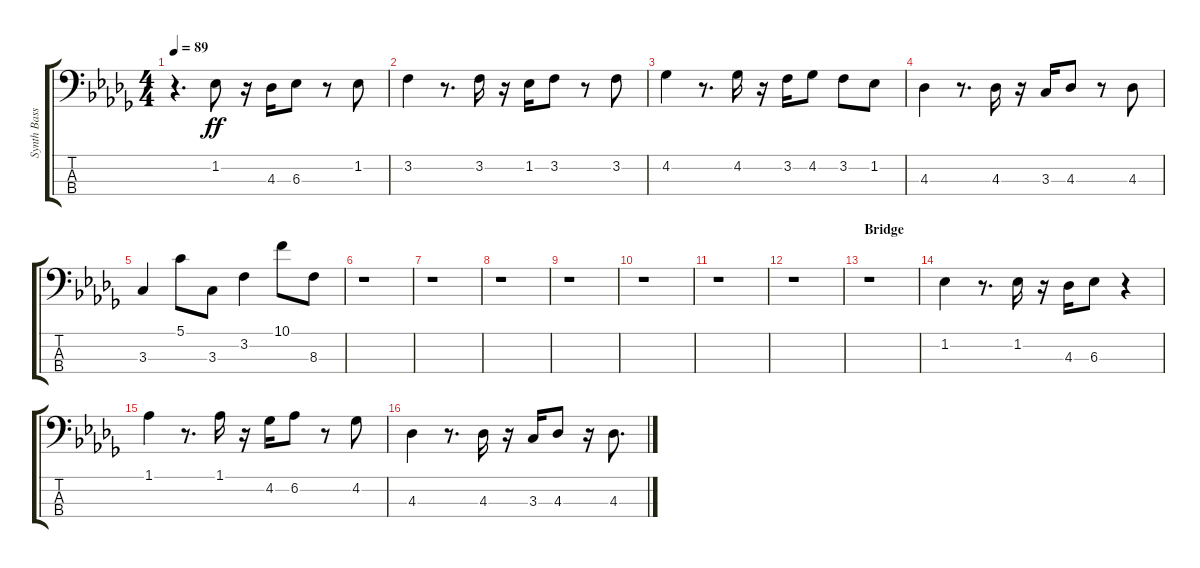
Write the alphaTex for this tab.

\track ("Synth Bass" "Synth Bass") {instrument synthbass2}
\staff {score tabs}
\tuning (G2 D2 A1 E1) {hide}
\ts (4 4)
\tempo 89
\clef f4
\ks bbminor
r.4{d dy ff} 1.2.8 r.16 4.3.16 6.3.8 r.8 1.2.8 |
3.2.4 r.8{d} 3.2.16 r.16 1.2.16 3.2.8 r.8 3.2.8 |
4.2.4 r.8{d} 4.2.16 r.16 3.2.16 4.2.8 3.2.8 1.2.8 |
4.3.4 r.8{d} 4.3.16 r.16 3.3.16 4.3.8 r.8 4.3.8 |
3.3.4 5.1.8 3.3.8 3.2.4 10.1.8 8.3.8 |
r.1 |
r.1 |
r.1 |
r.1 |
r.1 |
r.1 |
r.1 |
\section ("" "Bridge")
r.1 |
1.2.4 r.8{d} 1.2.16 r.16 4.3.16 6.3.8 r.4 |
1.1.4 r.8{d} 1.1.16 r.16 4.2.16 6.2.8 r.8 4.2.8 |
4.3.4 r.8{d} 4.3.16 r.16 3.3.16 4.3.8 r.16 4.3.8{d}
